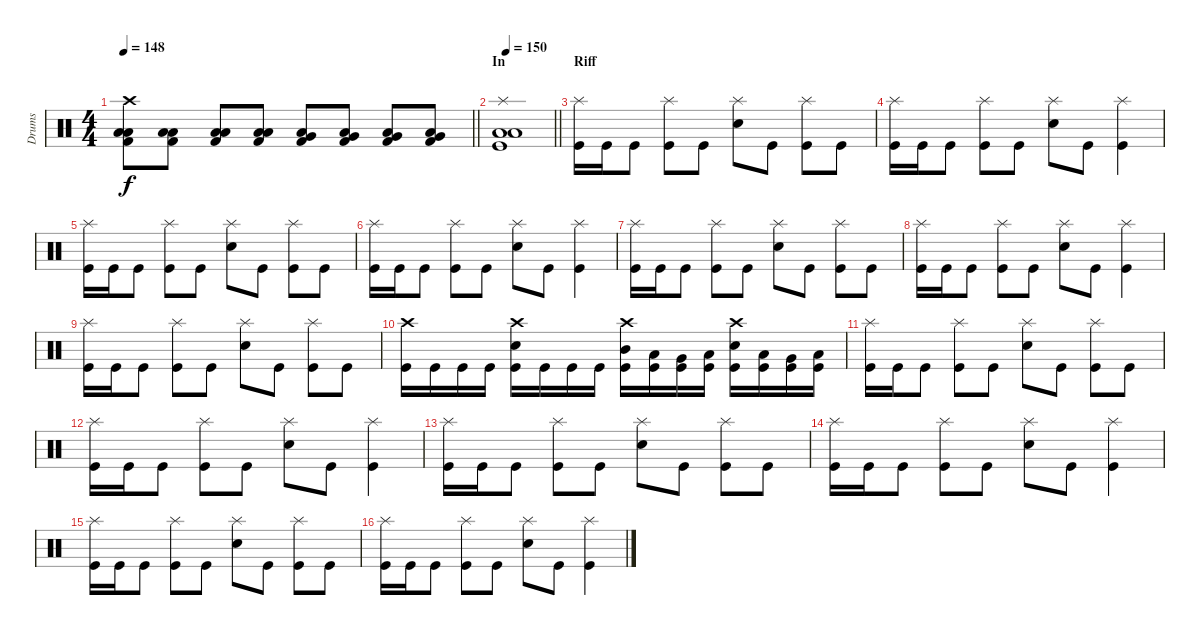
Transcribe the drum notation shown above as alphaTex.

\track ("Drums" "Drums") {instrument percussion}
\staff {score}
\articulation defaults
\ts (4 4)
\tempo 148
\clef neutral
\barLineRight lightlight
\ks c
("Crash high (hit)" "Low Floor Tom (hit)" "Low Tom (hit)" "Kick (hit) 2").8{dy f} ("Low Floor Tom (hit)" "Low Tom (hit)" "Kick (hit) 2").8 ("Low Floor Tom (hit)" "Low Tom (hit)" "Kick (hit) 2").8 ("Low Floor Tom (hit)" "Low Tom (hit)" "Kick (hit) 2").8 ("Low Floor Tom (hit)" "Very Low Tom (hit)" "Kick (hit) 2").8 ("Low Floor Tom (hit)" "Very Low Tom (hit)" "Kick (hit) 2").8 ("Low Floor Tom (hit)" "Very Low Tom (hit)" "Kick (hit) 2").8 ("Low Floor Tom (hit)" "Very Low Tom (hit)" "Kick (hit) 2").8 |
\section ("" "In")
\tempo 150
\barLineRight lightlight
("Splash (hit)" "Low Floor Tom (hit)" "Low Tom (hit)" "Kick (hit)").1 |
\section ("" "Riff")
("Splash (hit)" "Kick (hit)").16 "Kick (hit)".16 "Kick (hit)".8 ("Splash (hit)" "Kick (hit)").8 "Kick (hit)".8 ("Splash (hit)" "Snare (hit) 2").8 "Kick (hit)".8 ("Splash (hit)" "Kick (hit)").8 "Kick (hit)".8 |
("Splash (hit)" "Kick (hit)").16 "Kick (hit)".16 "Kick (hit)".8 ("Splash (hit)" "Kick (hit)").8 "Kick (hit)".8 ("Splash (hit)" "Snare (hit) 2").8 "Kick (hit)".8 ("Splash (hit)" "Kick (hit)").4 |
("Splash (hit)" "Kick (hit)").16 "Kick (hit)".16 "Kick (hit)".8 ("Splash (hit)" "Kick (hit)").8 "Kick (hit)".8 ("Splash (hit)" "Snare (hit) 2").8 "Kick (hit)".8 ("Splash (hit)" "Kick (hit)").8 "Kick (hit)".8 |
("Splash (hit)" "Kick (hit)").16 "Kick (hit)".16 "Kick (hit)".8 ("Splash (hit)" "Kick (hit)").8 "Kick (hit)".8 ("Splash (hit)" "Snare (hit) 2").8 "Kick (hit)".8 ("Splash (hit)" "Kick (hit)").4 |
("Splash (hit)" "Kick (hit)").16 "Kick (hit)".16 "Kick (hit)".8 ("Splash (hit)" "Kick (hit)").8 "Kick (hit)".8 ("Splash (hit)" "Snare (hit) 2").8 "Kick (hit)".8 ("Splash (hit)" "Kick (hit)").8 "Kick (hit)".8 |
("Splash (hit)" "Kick (hit)").16 "Kick (hit)".16 "Kick (hit)".8 ("Splash (hit)" "Kick (hit)").8 "Kick (hit)".8 ("Splash (hit)" "Snare (hit) 2").8 "Kick (hit)".8 ("Splash (hit)" "Kick (hit)").4 |
("Splash (hit)" "Kick (hit)").16 "Kick (hit)".16 "Kick (hit)".8 ("Splash (hit)" "Kick (hit)").8 "Kick (hit)".8 ("Splash (hit)" "Snare (hit) 2").8 "Kick (hit)".8 ("Splash (hit)" "Kick (hit)").8 "Kick (hit)".8 |
("Crash high (hit)" "Kick (hit)").16 "Kick (hit)".16 "Kick (hit)".16 "Kick (hit)".16 ("Crash high (hit)" "Snare (hit) 2" "Kick (hit)").16 "Kick (hit)".16 "Kick (hit)".16 "Kick (hit)".16 ("Crash high (hit)" "Mid Tom (hit)" "Kick (hit)").16 ("Low Tom (hit)" "Kick (hit)").16 ("Very Low Tom (hit)" "Kick (hit)").16 ("Low Floor Tom (hit)" "Kick (hit)").16 ("Crash high (hit)" "Snare (hit) 2" "Kick (hit)").16 ("Low Tom (hit)" "Kick (hit)").16 ("Very Low Tom (hit)" "Kick (hit)").16 ("Low Floor Tom (hit)" "Kick (hit)").16 |
("Splash (hit)" "Kick (hit)").16 "Kick (hit)".16 "Kick (hit)".8 ("Splash (hit)" "Kick (hit)").8 "Kick (hit)".8 ("Splash (hit)" "Snare (hit) 2").8 "Kick (hit)".8 ("Splash (hit)" "Kick (hit)").8 "Kick (hit)".8 |
("Splash (hit)" "Kick (hit)").16 "Kick (hit)".16 "Kick (hit)".8 ("Splash (hit)" "Kick (hit)").8 "Kick (hit)".8 ("Splash (hit)" "Snare (hit) 2").8 "Kick (hit)".8 ("Splash (hit)" "Kick (hit)").4 |
("Splash (hit)" "Kick (hit)").16 "Kick (hit)".16 "Kick (hit)".8 ("Splash (hit)" "Kick (hit)").8 "Kick (hit)".8 ("Splash (hit)" "Snare (hit) 2").8 "Kick (hit)".8 ("Splash (hit)" "Kick (hit)").8 "Kick (hit)".8 |
("Splash (hit)" "Kick (hit)").16 "Kick (hit)".16 "Kick (hit)".8 ("Splash (hit)" "Kick (hit)").8 "Kick (hit)".8 ("Splash (hit)" "Snare (hit) 2").8 "Kick (hit)".8 ("Splash (hit)" "Kick (hit)").4 |
("Splash (hit)" "Kick (hit)").16 "Kick (hit)".16 "Kick (hit)".8 ("Splash (hit)" "Kick (hit)").8 "Kick (hit)".8 ("Splash (hit)" "Snare (hit) 2").8 "Kick (hit)".8 ("Splash (hit)" "Kick (hit)").8 "Kick (hit)".8 |
("Splash (hit)" "Kick (hit)").16 "Kick (hit)".16 "Kick (hit)".8 ("Splash (hit)" "Kick (hit)").8 "Kick (hit)".8 ("Splash (hit)" "Snare (hit) 2").8 "Kick (hit)".8 ("Splash (hit)" "Kick (hit)").4
